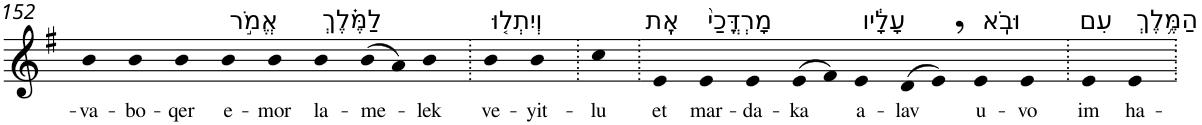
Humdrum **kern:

**kern	**text
*part1	*part1
*staff1	*staff1
*I"Piano	*
*I'Pno	*
!!LO:PB:g=z
*clefG2	*
*k[f#]	*
*G:	*
=152	=152
!	!LO:LY:b
4b	-va-
!	!LO:LY:b
4b	-bo-
!	!LO:LY:b
4b	-qer
!LO:TX:a:t=אֱמֹ֣ר	!
!	!LO:LY:b
4b	e-
!	!LO:LY:b
4b	-mor
!LO:TX:a:t=לַמֶּ֗לֶךְ	!
!	!LO:LY:b
4b	la-
!	!LO:LY:b
(>8b	-me-
8a)	.
!	!LO:LY:b
4b	-lek
=153.	=153.
!LO:TX:a:t=וְיִתְל֤וּ	!
!	!LO:LY:b
4b	ve-
!	!LO:LY:b
4b	-yit-
=154.	=154.
!	!LO:LY:b
4cc	-lu
=155.	=155.
!LO:TX:a:t=אֶֽת	!
!	!LO:LY:b
4e	et
!LO:TX:a:t=מָרְדֳּכַי֙	!
!	!LO:LY:b
4e	mar-
!	!LO:LY:b
4e	-da-
!	!LO:LY:b
(>8e	-ka
8f#)	.
!LO:TX:a:t=עָלָ֔יו	!
!	!LO:LY:b
4e	a-
!	!LO:LY:b
(>8d	-lav
8e,)	.
!LO:TX:a:t=וּבֹֽא	!
!	!LO:LY:b
4e	u-
!	!LO:LY:b
4e	-vo
=156.	=156.
!LO:TX:a:t=עִם	!
!	!LO:LY:b
4e	im
!LO:TX:a:t=הַמֶּ֥לֶךְ	!
!	!LO:LY:b
4e	ha-
=.	=.
*-	*-
